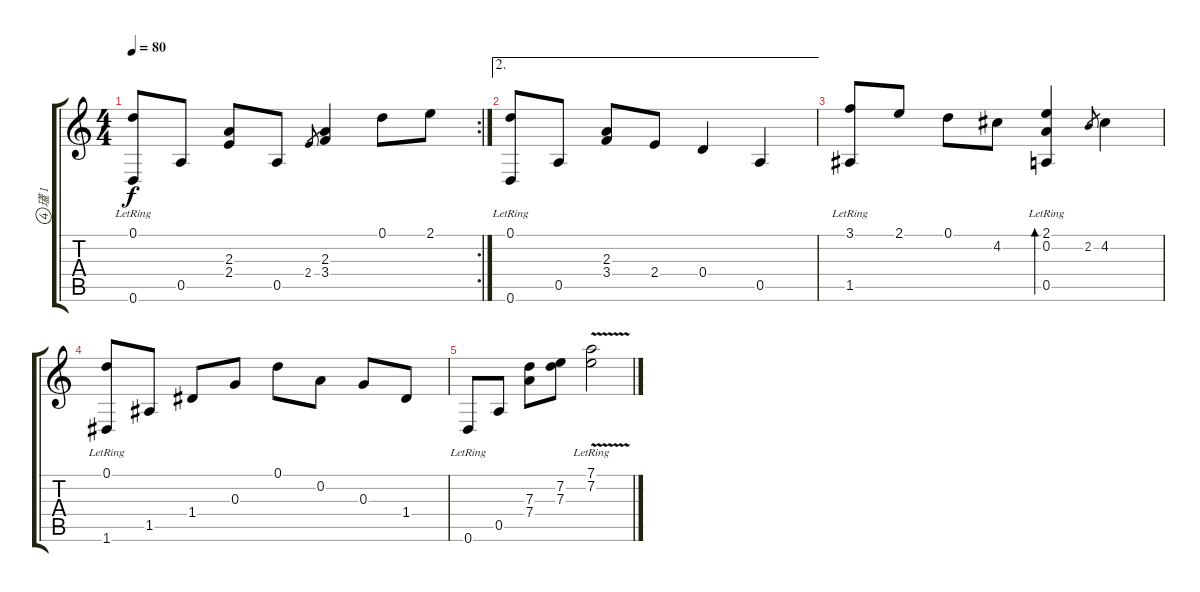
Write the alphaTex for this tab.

\track ("瓂 1" "瓂 1") {instrument acousticguitarnylon}
\staff {score tabs}
\tuning (D4 A3 G3 D3 A2 D2) {hide}
\rc 2
\ts (4 4)
\tempo 80
\clef g2
\ks c
(0.1 0.6{lr}).8{dy f} 0.5.8 (2.3 2.4).8 0.5.8 2.4.8{gr} (2.3 3.4).4 0.1.8 2.1.8 |
\ae 2
(0.1 0.6{lr}).8 0.5.8 (2.3 3.4).8 2.4.8 0.4.4 0.5.4 |
(3.1 1.5{lr}).8 2.1.8 0.1.8 4.2.8 (2.1 0.2 0.5{lr}).4{bd 480} 2.2.8{gr} 4.2.4 |
(0.1 1.6{lr}).8 1.5.8 1.4.8 0.3.8 0.1.8 0.2.8 0.3.8 1.4.8 |
0.6{lr}.8 0.5.8 (7.3 7.4).8 (7.2 7.3).8 (7.1{v lr} 7.2{v lr}).2
